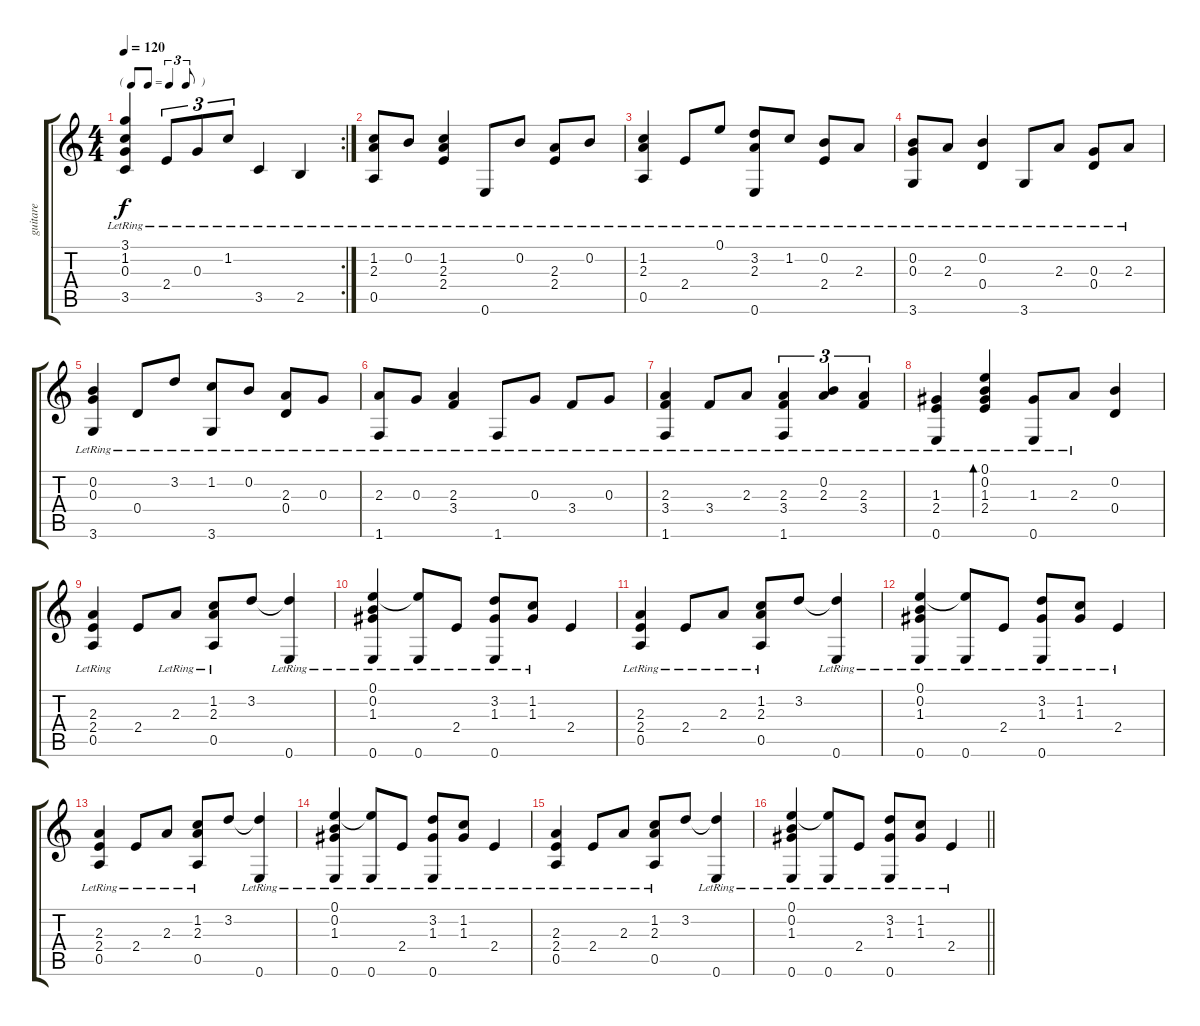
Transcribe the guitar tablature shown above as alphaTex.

\track ("guitare" "guitare") {instrument acousticguitarsteel}
\staff {score tabs}
\tuning (E4 B3 G3 D3 A2 E2) {hide}
\rc 2
\ts (4 4)
\tf triplet8th
\tempo 120
\clef g2
\ks c
(3.1{t} 1.2{t} 0.3{t} 3.5{lr}).4{dy f} 2.4{lr}.8{tu (3 2)} 0.3{lr}.8{tu (3 2)} 1.2{lr}.8{tu (3 2)} 3.5{lr}.4 2.5{lr}.4 |
(1.2{lr} 2.3{lr} 0.5{lr}).8 0.2{lr}.8 (1.2{lr} 2.3{lr} 2.4{lr}).4 0.6{lr}.8 0.2{lr}.8 (2.3{lr} 2.4{lr}).8 0.2{lr}.8 |
(1.2{lr} 2.3{lr} 0.5{lr}).4 2.4{lr}.8 0.1{lr}.8 (3.2{lr} 2.3{lr} 0.6{lr}).8 1.2{lr}.8 (0.2{lr} 2.4{lr}).8 2.3{lr}.8 |
(0.2{lr} 0.3{lr} 3.6{lr}).8 2.3{lr}.8 (0.2{lr} 0.4{lr}).4 3.6{lr}.8 2.3{lr}.8 (0.3{lr} 0.4{lr}).8 2.3{lr}.8 |
(0.2{lr} 0.3{lr} 3.6{lr}).4 0.4{lr}.8 3.2{lr}.8 (1.2{lr} 3.6{lr}).8 0.2{lr}.8 (2.3{lr} 0.4{lr}).8 0.3{lr}.8 |
(2.3{lr} 1.6{lr}).8 0.3{lr}.8 (2.3{lr} 3.4{lr}).4 1.6{lr}.8 0.3{lr}.8 3.4{lr}.8 0.3{lr}.8 |
(2.3{lr} 3.4{lr} 1.6{lr}).4 3.4{lr}.8 2.3{lr}.8 (2.3{lr} 3.4{lr} 1.6{lr}).4{tu (3 2)} (0.2{lr} 2.3{lr}).4{tu (3 2)} (2.3{lr} 3.4{lr}).4{tu (3 2)} |
(1.3{lr} 2.4{lr} 0.6{lr}).4 (0.1{lr} 0.2{lr} 1.3{lr} 2.4{lr}).4{bd 60} (1.3{lr} 0.6).8 2.3{lr}.8 (0.2 0.4).4 |
(2.3{lr} 2.4{lr} 0.5{lr}).4 2.4.8 2.3{lr}.8 (1.2{lr} 2.3{lr} 0.5{lr}).8 3.2.8 (3.2{t} 0.6{lr}).4 |
(0.1 0.2{lr} 1.3 0.6{lr}).4 (0.1{t} 0.6{lr}).8 2.4{lr}.8 (3.2{lr} 1.3{lr} 0.6{lr}).8 (1.2{lr} 1.3{lr}).8 2.4.4 |
(2.3{lr} 2.4{lr} 0.5{lr}).4 2.4{lr}.8 2.3{lr}.8 (1.2{lr} 2.3{lr} 0.5{lr}).8 3.2.8 (3.2{t} 0.6{lr}).4 |
(0.1 0.2{lr} 1.3{lr} 0.6{lr}).4 (0.1{t} 0.6{lr}).8 2.4{lr}.8 (3.2{lr} 1.3{lr} 0.6{lr}).8 (1.2{lr} 1.3{lr}).8 2.4{lr}.4 |
(2.3{lr} 2.4{lr} 0.5{lr}).4{volume 1} 2.4{lr}.8 2.3{lr}.8 (1.2{lr} 2.3{lr} 0.5{lr}).8 3.2.8 (3.2{t} 0.6{lr}).4 |
(0.1 0.2{lr} 1.3{lr} 0.6).4 (0.1{t} 0.6{lr}).8 2.4{lr}.8 (3.2{lr} 1.3{lr} 0.6{lr}).8 (1.2{lr} 1.3{lr}).8 2.4{lr}.4 |
(2.3{lr} 2.4{lr} 0.5{lr}).4 2.4{lr}.8 2.3{lr}.8 (1.2{lr} 2.3{lr} 0.5{lr}).8 3.2.8 (3.2{t} 0.6{lr}).4 |
\barLineRight lightlight
(0.1 0.2{lr} 1.3{lr} 0.6).4 (0.1{t} 0.6{lr}).8 2.4{lr}.8 (3.2{lr} 1.3{lr} 0.6{lr}).8 (1.2{lr} 1.3{lr}).8 2.4{lr}.4
